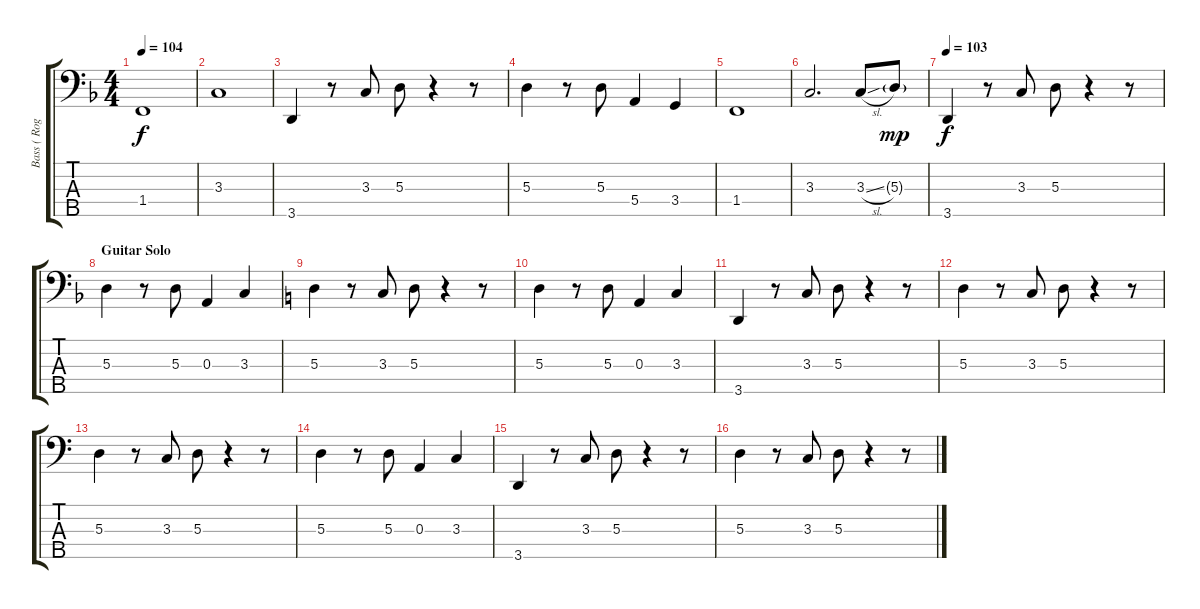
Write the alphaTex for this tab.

\track ("Bass ( Roger Waters )" "Bass ( Rog") {instrument electricbassfinger}
\staff {score tabs}
\tuning (G2 D2 A1 E1 B0) {hide}
\ts (4 4)
\tempo 104
\clef f4
\ks dminor
1.4.1{dy f} |
3.3.1 |
3.5.4 r.8 3.3.8 5.3.8 r.4 r.8 |
5.3.4 r.8 5.3.8 5.4.4 3.4.4 |
1.4.1 |
3.3.2{d} 3.3{sl}.8 5.3{g}.8{dy mp} |
\tempo 103
3.5.4{dy f} r.8 3.3.8 5.3.8 r.4 r.8 |
\section ("" "Guitar Solo")
5.3.4 r.8 5.3.8 0.3.4 3.3.4 |
\ks c
5.3.4 r.8 3.3.8 5.3.8 r.4 r.8 |
5.3.4 r.8 5.3.8 0.3.4 3.3.4 |
3.5.4 r.8 3.3.8 5.3.8 r.4 r.8 |
5.3.4 r.8 3.3.8 5.3.8 r.4 r.8 |
5.3.4 r.8 3.3.8 5.3.8 r.4 r.8 |
5.3.4 r.8 5.3.8 0.3.4 3.3.4 |
3.5.4 r.8 3.3.8 5.3.8 r.4 r.8 |
5.3.4 r.8 3.3.8 5.3.8 r.4 r.8
